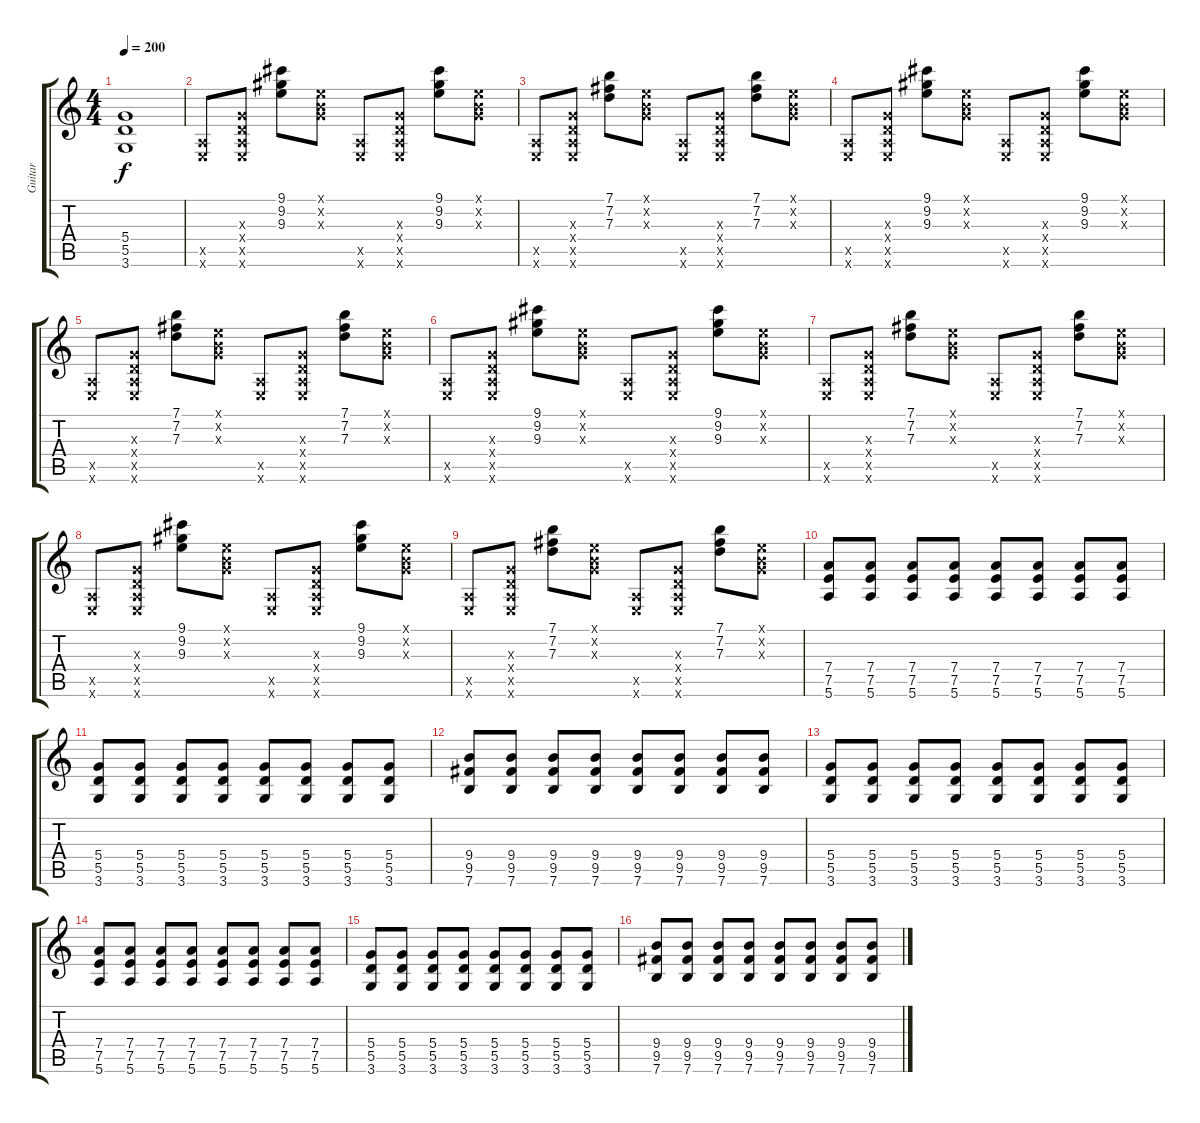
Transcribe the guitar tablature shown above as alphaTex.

\track ("Guitar" "Guitar") {instrument overdrivenguitar}
\staff {score tabs}
\tuning (E4 B3 G3 D3 A2 E2) {hide}
\ts (4 4)
\tempo 200
\clef g2
\ks c
(5.4 5.5 3.6).1{dy f} |
(0.5{x} 0.6{x}).8 (0.3{x} 0.4{x} 0.5{x} 0.6{x}).8 (9.1 9.2 9.3).8 (0.1{x} 0.2{x} 0.3{x}).8 (0.5{x} 0.6{x}).8 (0.3{x} 0.4{x} 0.5{x} 0.6{x}).8 (9.1 9.2 9.3).8 (0.1{x} 0.2{x} 0.3{x}).8 |
(0.5{x} 0.6{x}).8 (0.3{x} 0.4{x} 0.5{x} 0.6{x}).8 (7.1 7.2 7.3).8 (0.1{x} 0.2{x} 0.3{x}).8 (0.5{x} 0.6{x}).8 (0.3{x} 0.4{x} 0.5{x} 0.6{x}).8 (7.1 7.2 7.3).8 (0.1{x} 0.2{x} 0.3{x}).8 |
(0.5{x} 0.6{x}).8 (0.3{x} 0.4{x} 0.5{x} 0.6{x}).8 (9.1 9.2 9.3).8 (0.1{x} 0.2{x} 0.3{x}).8 (0.5{x} 0.6{x}).8 (0.3{x} 0.4{x} 0.5{x} 0.6{x}).8 (9.1 9.2 9.3).8 (0.1{x} 0.2{x} 0.3{x}).8 |
(0.5{x} 0.6{x}).8 (0.3{x} 0.4{x} 0.5{x} 0.6{x}).8 (7.1 7.2 7.3).8 (0.1{x} 0.2{x} 0.3{x}).8 (0.5{x} 0.6{x}).8 (0.3{x} 0.4{x} 0.5{x} 0.6{x}).8 (7.1 7.2 7.3).8 (0.1{x} 0.2{x} 0.3{x}).8 |
(0.5{x} 0.6{x}).8 (0.3{x} 0.4{x} 0.5{x} 0.6{x}).8 (9.1 9.2 9.3).8 (0.1{x} 0.2{x} 0.3{x}).8 (0.5{x} 0.6{x}).8 (0.3{x} 0.4{x} 0.5{x} 0.6{x}).8 (9.1 9.2 9.3).8 (0.1{x} 0.2{x} 0.3{x}).8 |
(0.5{x} 0.6{x}).8 (0.3{x} 0.4{x} 0.5{x} 0.6{x}).8 (7.1 7.2 7.3).8 (0.1{x} 0.2{x} 0.3{x}).8 (0.5{x} 0.6{x}).8 (0.3{x} 0.4{x} 0.5{x} 0.6{x}).8 (7.1 7.2 7.3).8 (0.1{x} 0.2{x} 0.3{x}).8 |
(0.5{x} 0.6{x}).8 (0.3{x} 0.4{x} 0.5{x} 0.6{x}).8 (9.1 9.2 9.3).8 (0.1{x} 0.2{x} 0.3{x}).8 (0.5{x} 0.6{x}).8 (0.3{x} 0.4{x} 0.5{x} 0.6{x}).8 (9.1 9.2 9.3).8 (0.1{x} 0.2{x} 0.3{x}).8 |
(0.5{x} 0.6{x}).8 (0.3{x} 0.4{x} 0.5{x} 0.6{x}).8 (7.1 7.2 7.3).8 (0.1{x} 0.2{x} 0.3{x}).8 (0.5{x} 0.6{x}).8 (0.3{x} 0.4{x} 0.5{x} 0.6{x}).8 (7.1 7.2 7.3).8 (0.1{x} 0.2{x} 0.3{x}).8 |
(7.4 7.5 5.6).8 (7.4 7.5 5.6).8 (7.4 7.5 5.6).8 (7.4 7.5 5.6).8 (7.4 7.5 5.6).8 (7.4 7.5 5.6).8 (7.4 7.5 5.6).8 (7.4 7.5 5.6).8 |
(5.4 5.5 3.6).8 (5.4 5.5 3.6).8 (5.4 5.5 3.6).8 (5.4 5.5 3.6).8 (5.4 5.5 3.6).8 (5.4 5.5 3.6).8 (5.4 5.5 3.6).8 (5.4 5.5 3.6).8 |
(9.4 9.5 7.6).8 (9.4 9.5 7.6).8 (9.4 9.5 7.6).8 (9.4 9.5 7.6).8 (9.4 9.5 7.6).8 (9.4 9.5 7.6).8 (9.4 9.5 7.6).8 (9.4 9.5 7.6).8 |
(5.4 5.5 3.6).8 (5.4 5.5 3.6).8 (5.4 5.5 3.6).8 (5.4 5.5 3.6).8 (5.4 5.5 3.6).8 (5.4 5.5 3.6).8 (5.4 5.5 3.6).8 (5.4 5.5 3.6).8 |
(7.4 7.5 5.6).8 (7.4 7.5 5.6).8 (7.4 7.5 5.6).8 (7.4 7.5 5.6).8 (7.4 7.5 5.6).8 (7.4 7.5 5.6).8 (7.4 7.5 5.6).8 (7.4 7.5 5.6).8 |
(5.4 5.5 3.6).8 (5.4 5.5 3.6).8 (5.4 5.5 3.6).8 (5.4 5.5 3.6).8 (5.4 5.5 3.6).8 (5.4 5.5 3.6).8 (5.4 5.5 3.6).8 (5.4 5.5 3.6).8 |
(9.4 9.5 7.6).8 (9.4 9.5 7.6).8 (9.4 9.5 7.6).8 (9.4 9.5 7.6).8 (9.4 9.5 7.6).8 (9.4 9.5 7.6).8 (9.4 9.5 7.6).8 (9.4 9.5 7.6).8
